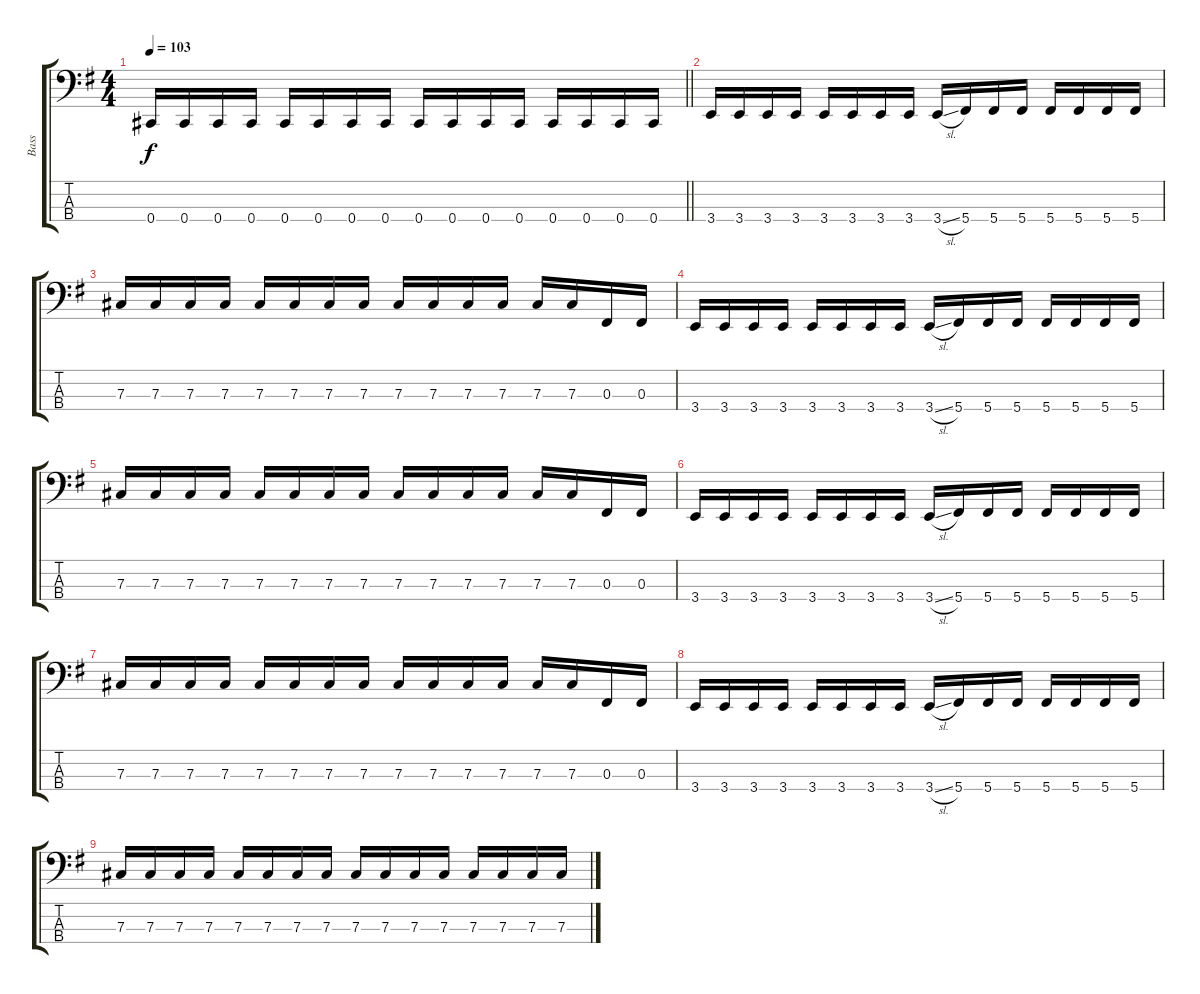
\track ("Bass" "Bass") {instrument electricbasspick}
\staff {score tabs}
\tuning (E2 B1 Gb1 Db1) {hide}
\ts (4 4)
\tempo 103
\clef f4
\barLineRight lightlight
\ks eminor
0.4.16{dy f} 0.4.16 0.4.16 0.4.16 0.4.16 0.4.16 0.4.16 0.4.16 0.4.16 0.4.16 0.4.16 0.4.16 0.4.16 0.4.16 0.4.16 0.4.16 |
3.4.16 3.4.16 3.4.16 3.4.16 3.4.16 3.4.16 3.4.16 3.4.16 3.4{sl}.16 5.4.16 5.4.16 5.4.16 5.4.16 5.4.16 5.4.16 5.4.16 |
7.3.16 7.3.16 7.3.16 7.3.16 7.3.16 7.3.16 7.3.16 7.3.16 7.3.16 7.3.16 7.3.16 7.3.16 7.3.16 7.3.16 0.3.16 0.3.16 |
3.4.16 3.4.16 3.4.16 3.4.16 3.4.16 3.4.16 3.4.16 3.4.16 3.4{sl}.16 5.4.16 5.4.16 5.4.16 5.4.16 5.4.16 5.4.16 5.4.16 |
7.3.16 7.3.16 7.3.16 7.3.16 7.3.16 7.3.16 7.3.16 7.3.16 7.3.16 7.3.16 7.3.16 7.3.16 7.3.16 7.3.16 0.3.16 0.3.16 |
3.4.16 3.4.16 3.4.16 3.4.16 3.4.16 3.4.16 3.4.16 3.4.16 3.4{sl}.16 5.4.16 5.4.16 5.4.16 5.4.16 5.4.16 5.4.16 5.4.16 |
7.3.16 7.3.16 7.3.16 7.3.16 7.3.16 7.3.16 7.3.16 7.3.16 7.3.16 7.3.16 7.3.16 7.3.16 7.3.16 7.3.16 0.3.16 0.3.16 |
3.4.16 3.4.16 3.4.16 3.4.16 3.4.16 3.4.16 3.4.16 3.4.16 3.4{sl}.16 5.4.16 5.4.16 5.4.16 5.4.16 5.4.16 5.4.16 5.4.16 |
7.3.16 7.3.16 7.3.16 7.3.16 7.3.16 7.3.16 7.3.16 7.3.16 7.3.16 7.3.16 7.3.16 7.3.16 7.3.16 7.3.16 7.3.16 7.3.16
